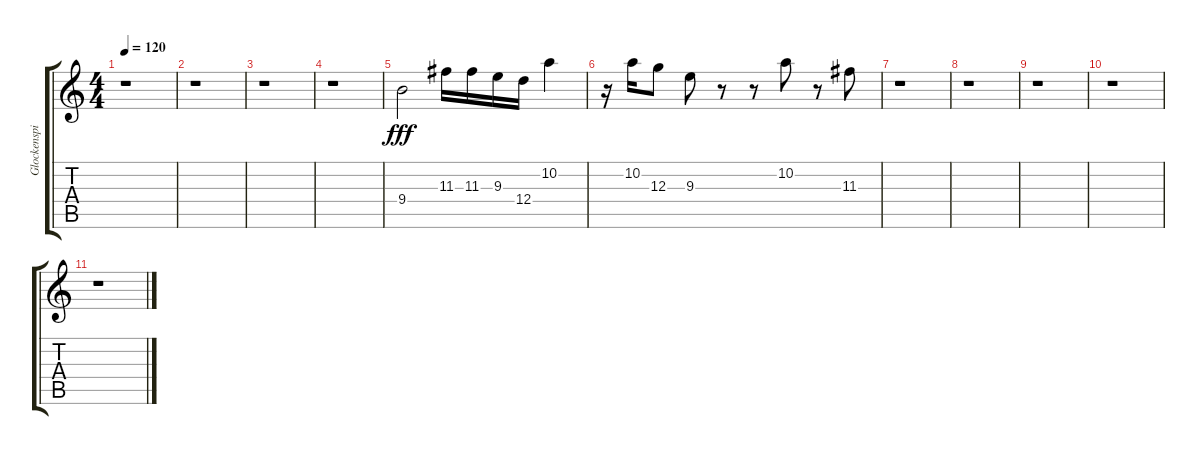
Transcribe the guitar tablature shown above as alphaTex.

\track ("Glockenspiel (Dave Samuels)" "Glockenspi") {instrument glockenspiel}
\staff {score tabs}
\tuning (E5 B4 G4 D4 A3 E3) {hide}
\ts (4 4)
\tempo 120
\clef g2
\ks c
r.1{dy f} |
r.1 |
r.1 |
r.1 |
9.4.2{dy fff} 11.3.16 11.3.16 9.3.16 12.4.16 10.2.4 |
r.16 10.2.16 12.3.8 9.3.8 r.8 r.8 10.2.8 r.8 11.3.8 |
r.1 |
r.1 |
r.1 |
r.1 |
r.1
